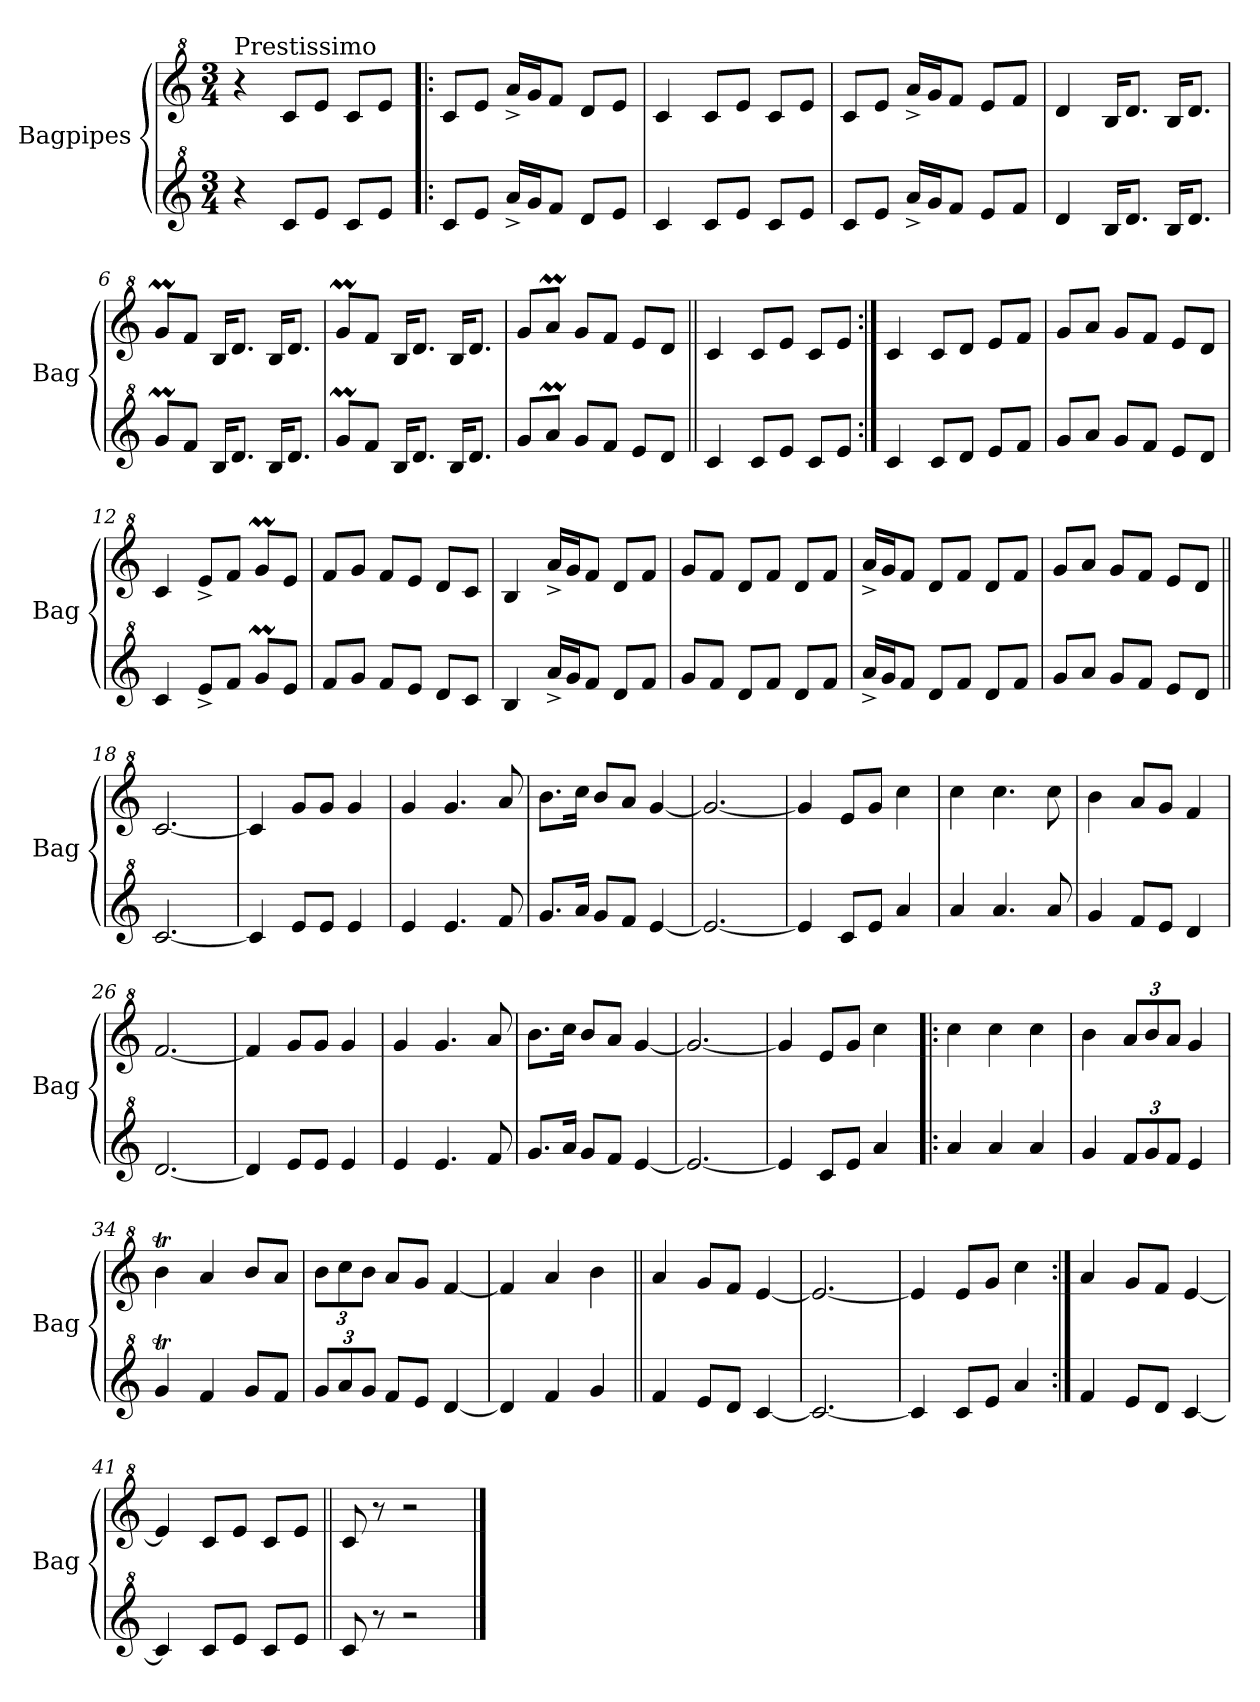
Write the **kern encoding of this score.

**kern	**kern
*part2	*part1
*staff2	*staff1
*I"Bagpipes	*I"Bagpipes
*I'Bag	*I'Bag
*clefG^2	*clefG^2
*k[]	*k[]
*C:	*C:
*M3/4	*M3/4
=1	=1
!	!LO:TX:a:t=Prestissimo
4r	4r
8cc/L	8cc/L
8ee/J	8ee/J
8cc/L	8cc/L
8ee/J	8ee/J
=2!|:	=2!|:
8cc/L	8cc/L
8ee/J	8ee/J
16aa^/LL	16aa^/LL
16gg/J	16gg/J
8ff/J	8ff/J
8dd/L	8dd/L
8ee/J	8ee/J
=3	=3
4cc/	4cc/
8cc/L	8cc/L
8ee/J	8ee/J
8cc/L	8cc/L
8ee/J	8ee/J
=4	=4
8cc/L	8cc/L
8ee/J	8ee/J
16aa^/LL	16aa^/LL
16gg/J	16gg/J
8ff/J	8ff/J
8ee/L	8ee/L
8ff/J	8ff/J
=5	=5
4dd/	4dd/
16b/KL	16b/KL
8.dd/J	8.dd/J
16b/KL	16b/KL
8.dd/J	8.dd/J
=6	=6
8ggM/L	8ggM/L
8ff/J	8ff/J
16b/KL	16b/KL
8.dd/J	8.dd/J
16b/KL	16b/KL
8.dd/J	8.dd/J
=7	=7
8ggM/L	8ggM/L
8ff/J	8ff/J
16b/KL	16b/KL
8.dd/J	8.dd/J
16b/KL	16b/KL
8.dd/J	8.dd/J
!!LO:LB:g=z
=8	=8
8gg/L	8gg/L
8aaM/J	8aaM/J
8gg/L	8gg/L
8ff/J	8ff/J
8ee/L	8ee/L
8dd/J	8dd/J
=9||	=9||
4cc/	4cc/
8cc/L	8cc/L
8ee/J	8ee/J
8cc/L	8cc/L
8ee/J	8ee/J
=10:|!	=10:|!
4cc/	4cc/
8cc/L	8cc/L
8dd/J	8dd/J
8ee/L	8ee/L
8ff/J	8ff/J
=11	=11
8gg/L	8gg/L
8aa/J	8aa/J
8gg/L	8gg/L
8ff/J	8ff/J
8ee/L	8ee/L
8dd/J	8dd/J
=12	=12
4cc/	4cc/
8ee^/L	8ee^/L
8ff/J	8ff/J
8ggM/L	8ggM/L
8ee/J	8ee/J
=13	=13
8ff/L	8ff/L
8gg/J	8gg/J
8ff/L	8ff/L
8ee/J	8ee/J
8dd/L	8dd/L
8cc/J	8cc/J
=14	=14
4b/	4b/
16aa^/LL	16aa^/LL
16gg/J	16gg/J
8ff/J	8ff/J
8dd/L	8dd/L
8ff/J	8ff/J
=15	=15
8gg/L	8gg/L
8ff/J	8ff/J
8dd/L	8dd/L
8ff/J	8ff/J
8dd/L	8dd/L
8ff/J	8ff/J
!!LO:LB:g=z
=16	=16
16aa^/LL	16aa^/LL
16gg/J	16gg/J
8ff/J	8ff/J
8dd/L	8dd/L
8ff/J	8ff/J
8dd/L	8dd/L
8ff/J	8ff/J
=17	=17
8gg/L	8gg/L
8aa/J	8aa/J
8gg/L	8gg/L
8ff/J	8ff/J
8ee/L	8ee/L
8dd/J	8dd/J
=18||	=18||
[2.cc/	[2.cc/
=19	=19
4cc/]	4cc/]
8ee/L	8gg/L
8ee/J	8gg/J
4ee/	4gg/
=20	=20
4ee/	4gg/
4.ee/	4.gg/
8ff/	8aa/
=21	=21
8.gg/L	8.bb\L
16aa/Jk	16ccc\Jk
8gg/L	8bb/L
8ff/J	8aa/J
[4ee/	[4gg/
=22	=22
2.ee/_	2.gg/_
=23	=23
4ee/]	4gg/]
8cc/L	8ee/L
8ee/J	8gg/J
4aa/	4ccc\
=24	=24
4aa/	4ccc\
4.aa/	4.ccc\
8aa/	8ccc\
=25	=25
4gg/	4bb\
8ff/L	8aa/L
8ee/J	8gg/J
4dd/	4ff/
!!LO:LB:g=z
=26	=26
[2.dd/	[2.ff/
=27	=27
4dd/]	4ff/]
8ee/L	8gg/L
8ee/J	8gg/J
4ee/	4gg/
=28	=28
4ee/	4gg/
4.ee/	4.gg/
8ff/	8aa/
=29	=29
8.gg/L	8.bb\L
16aa/Jk	16ccc\Jk
8gg/L	8bb/L
8ff/J	8aa/J
[4ee/	[4gg/
=30	=30
2.ee/_	2.gg/_
=31	=31
4ee/]	4gg/]
8cc/L	8ee/L
8ee/J	8gg/J
4aa/	4ccc\
=32!|:	=32!|:
4aa/	4ccc\
4aa/	4ccc\
4aa/	4ccc\
=33	=33
4gg/	4bb\
*Xbrackettup	*Xbrackettup
12ff/L	12aa/L
12gg/	12bb/
12ff/J	12aa/J
4ee/	4gg/
=34	=34
4ggT/	4bbt\
4ff/	4aa/
8gg/L	8bb/L
8ff/J	8aa/J
=35	=35
12gg/L	12bb\L
12aa/	12ccc\
12gg/J	12bb\J
8ff/L	8aa/L
8ee/J	8gg/J
[4dd/	[4ff/
!!LO:LB:g=z
=36	=36
4dd/]	4ff/]
4ff/	4aa/
4gg/	4bb\
=37||	=37||
4ff/	4aa/
8ee/L	8gg/L
8dd/J	8ff/J
[4cc/	[4ee/
=38	=38
2.cc/_	2.ee/_
=39	=39
4cc/]	4ee/]
8cc/L	8ee/L
8ee/J	8gg/J
4aa/	4ccc\
=40:|!	=40:|!
4ff/	4aa/
8ee/L	8gg/L
8dd/J	8ff/J
[4cc/	[4ee/
=41	=41
4cc/]	4ee/]
8cc/L	8cc/L
8ee/J	8ee/J
8cc/L	8cc/L
8ee/J	8ee/J
=42||	=42||
8cc/	8cc/
8r	8r
2r	2r
==	==
*-	*-
